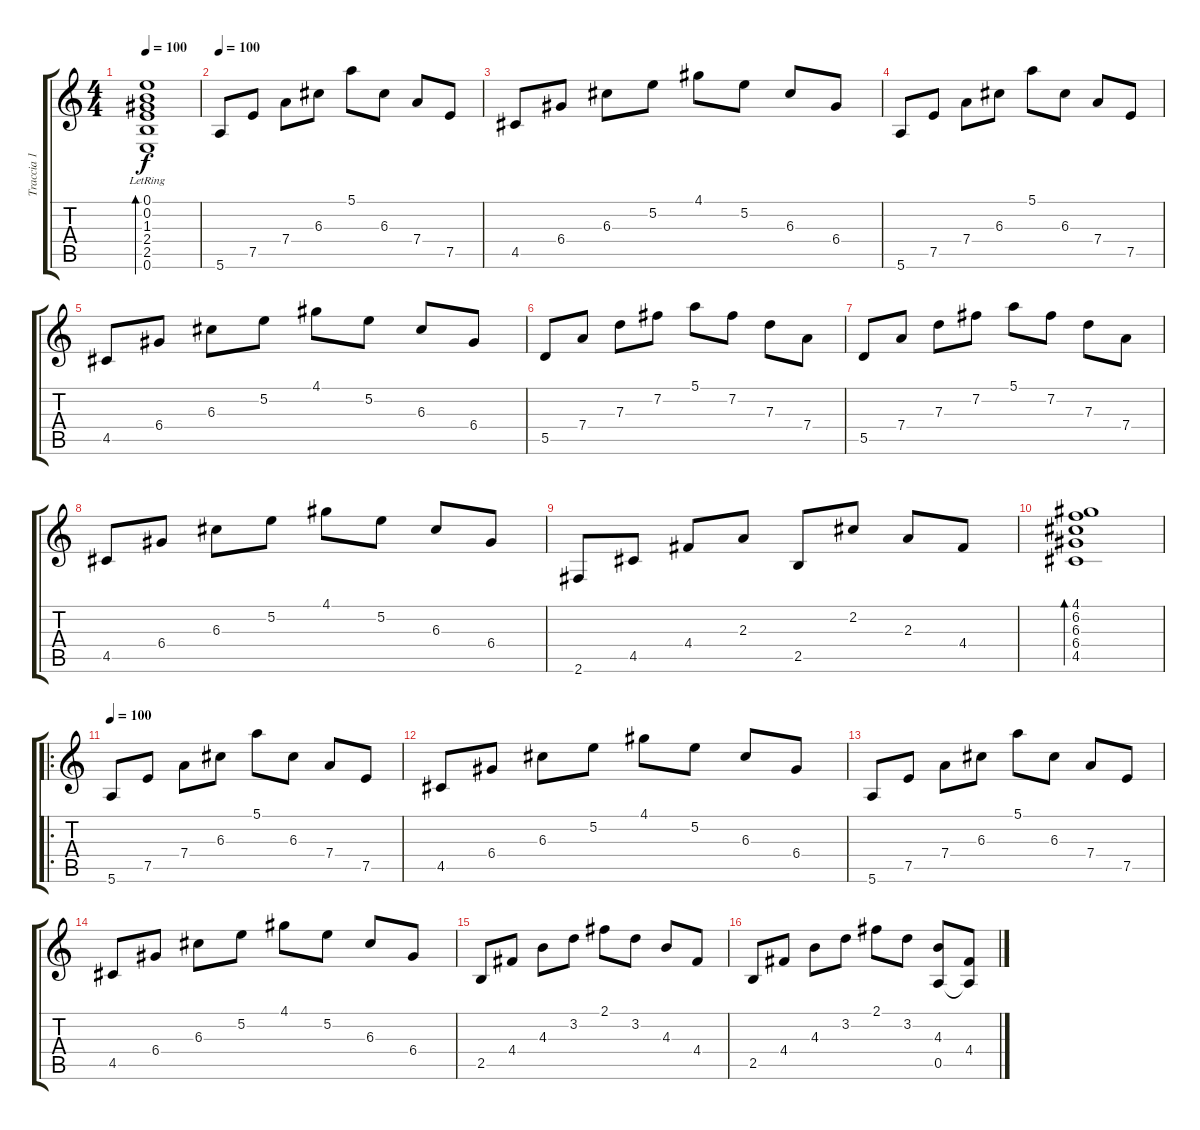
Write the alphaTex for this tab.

\track ("Traccia 1" "Traccia 1") {instrument acousticguitarsteel}
\staff {score tabs}
\tuning (E4 B3 G3 D3 A2 E2) {hide}
\ts (4 4)
\tempo 100
\clef g2
\ks c
(0.1{lr} 0.2{lr} 1.3{lr} 2.4 2.5 0.6).1{bd 480 dy f} |
\tempo 100
5.6.8 7.5.8 7.4.8 6.3.8 5.1.8 6.3.8 7.4.8 7.5.8 |
4.5.8 6.4.8 6.3.8 5.2.8 4.1.8 5.2.8 6.3.8 6.4.8 |
5.6.8 7.5.8 7.4.8 6.3.8 5.1.8 6.3.8 7.4.8 7.5.8 |
4.5.8 6.4.8 6.3.8 5.2.8 4.1.8 5.2.8 6.3.8 6.4.8 |
5.5.8 7.4.8 7.3.8 7.2.8 5.1.8 7.2.8 7.3.8 7.4.8 |
5.5.8 7.4.8 7.3.8 7.2.8 5.1.8 7.2.8 7.3.8 7.4.8 |
4.5.8 6.4.8 6.3.8 5.2.8 4.1.8 5.2.8 6.3.8 6.4.8 |
2.6.8 4.5.8 4.4.8 2.3.8 2.5.8 2.2.8 2.3.8 4.4.8 |
(4.1 6.2 6.3 6.4 4.5).1{bd 240} |
\ro
\tempo 100
5.6.8 7.5.8 7.4.8 6.3.8 5.1.8 6.3.8 7.4.8 7.5.8 |
4.5.8 6.4.8 6.3.8 5.2.8 4.1.8 5.2.8 6.3.8 6.4.8 |
5.6.8 7.5.8 7.4.8 6.3.8 5.1.8 6.3.8 7.4.8 7.5.8 |
4.5.8 6.4.8 6.3.8 5.2.8 4.1.8 5.2.8 6.3.8 6.4.8 |
2.5.8 4.4.8 4.3.8 3.2.8 2.1.8 3.2.8 4.3.8 4.4.8 |
2.5.8 4.4.8 4.3.8 3.2.8 2.1.8 3.2.8 (4.3 0.5).8 (4.4 0.5{t}).8
